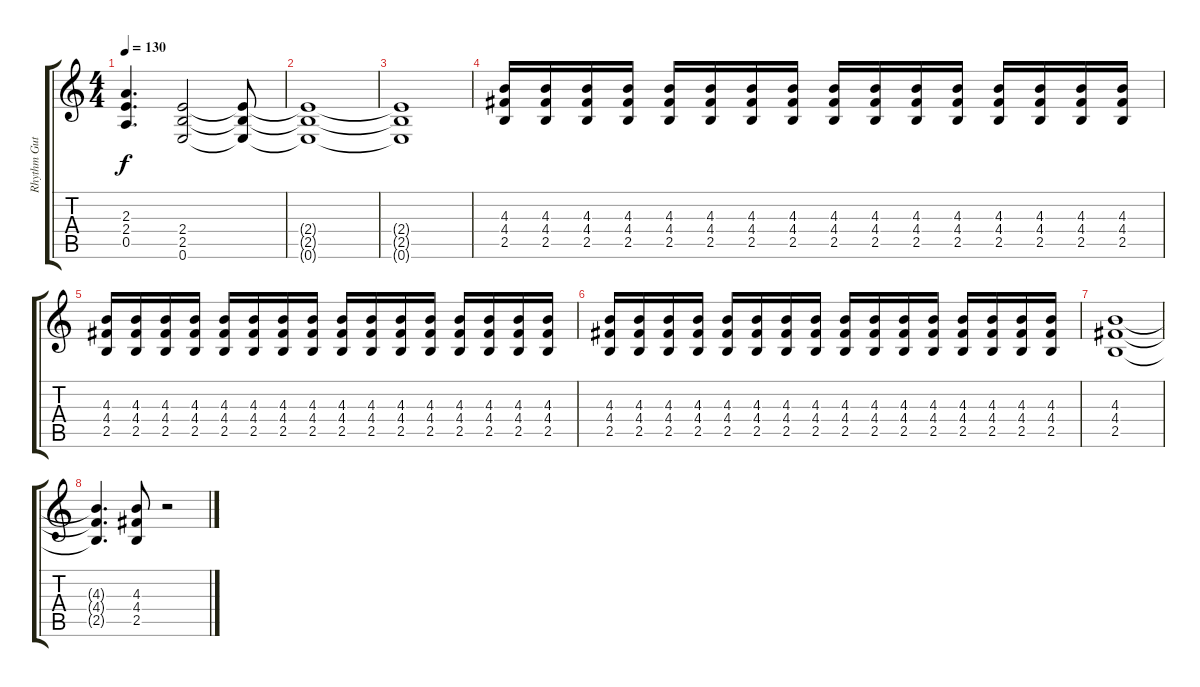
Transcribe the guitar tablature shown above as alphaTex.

\track ("Rhythm Gutar 1" "Rhythm Gut") {instrument overdrivenguitar}
\staff {score tabs}
\tuning (E4 B3 G3 D3 A2 E2) {hide}
\ts (4 4)
\tempo 130
\clef g2
\ks c
(2.3 2.4 0.5).4{d dy f} (2.4 2.5 0.6).2 (2.4{t} 2.5{t} 0.6{t}).8 |
(2.4{t} 2.5{t} 0.6{t}).1 |
(2.4{t} 2.5{t} 0.6{t}).1 |
(4.3 4.4 2.5).16 (4.3 4.4 2.5).16 (4.3 4.4 2.5).16 (4.3 4.4 2.5).16 (4.3 4.4 2.5).16 (4.3 4.4 2.5).16 (4.3 4.4 2.5).16 (4.3 4.4 2.5).16 (4.3 4.4 2.5).16 (4.3 4.4 2.5).16 (4.3 4.4 2.5).16 (4.3 4.4 2.5).16 (4.3 4.4 2.5).16 (4.3 4.4 2.5).16 (4.3 4.4 2.5).16 (4.3 4.4 2.5).16 |
(4.3 4.4 2.5).16 (4.3 4.4 2.5).16 (4.3 4.4 2.5).16 (4.3 4.4 2.5).16 (4.3 4.4 2.5).16 (4.3 4.4 2.5).16 (4.3 4.4 2.5).16 (4.3 4.4 2.5).16 (4.3 4.4 2.5).16 (4.3 4.4 2.5).16 (4.3 4.4 2.5).16 (4.3 4.4 2.5).16 (4.3 4.4 2.5).16 (4.3 4.4 2.5).16 (4.3 4.4 2.5).16 (4.3 4.4 2.5).16 |
(4.3 4.4 2.5).16 (4.3 4.4 2.5).16 (4.3 4.4 2.5).16 (4.3 4.4 2.5).16 (4.3 4.4 2.5).16 (4.3 4.4 2.5).16 (4.3 4.4 2.5).16 (4.3 4.4 2.5).16 (4.3 4.4 2.5).16 (4.3 4.4 2.5).16 (4.3 4.4 2.5).16 (4.3 4.4 2.5).16 (4.3 4.4 2.5).16 (4.3 4.4 2.5).16 (4.3 4.4 2.5).16 (4.3 4.4 2.5).16 |
(4.3 4.4 2.5).1 |
(4.3{t} 4.4{t} 2.5{t}).4{d} (4.3 4.4 2.5).8 r.2
